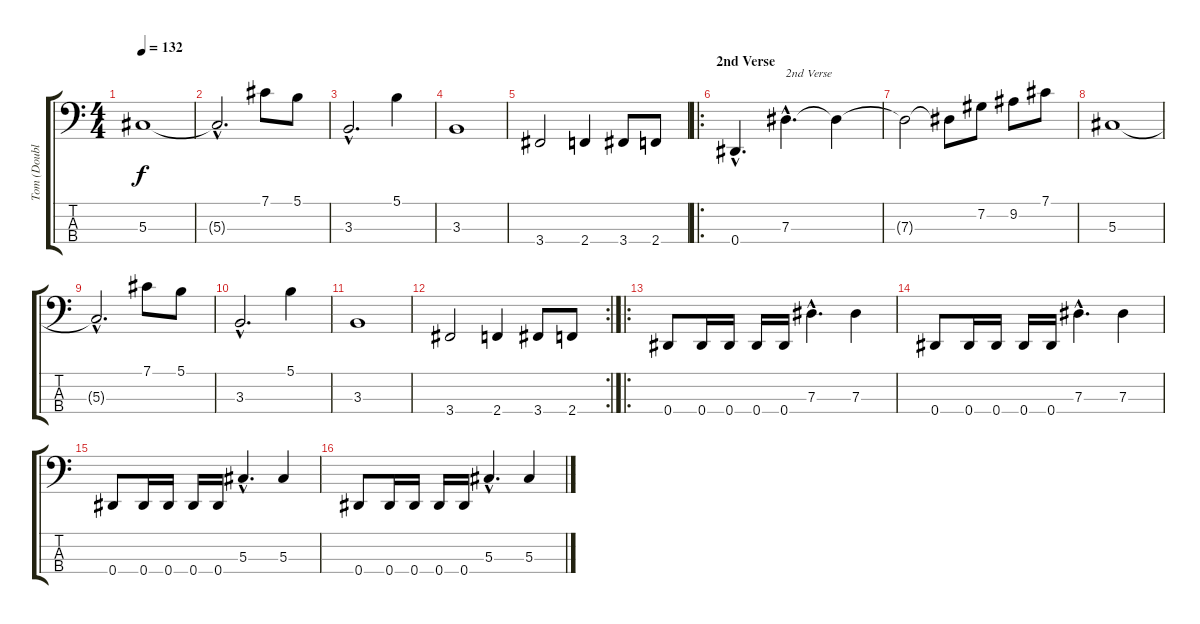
\track ("Tom (Double)" "Tom (Doubl") {instrument slapbass2}
\staff {score tabs}
\tuning (Gb2 Db2 Ab1 Eb1) {hide}
\ts (4 4)
\tempo 132
\clef f4
\ks c
5.3.1{dy f} |
5.3{hac t}.2{d} 7.1.8 5.1.8 |
3.3{hac}.2{d} 5.1.4 |
3.3.1 |
3.4.2 2.4.4 3.4.8 2.4.8 |
\ro
\section ("" "2nd Verse")
0.4{hac}.4{d} 7.3{hac}.4{d txt "2nd Verse"} 7.3{t}.4 |
7.3{t}.2 7.3{t}.8 7.2.8 9.2.8 7.1.8 |
5.3.1 |
5.3{hac t}.2{d} 7.1.8 5.1.8 |
3.3{hac}.2{d} 5.1.4 |
3.3.1 |
\rc 2
3.4.2 2.4.4 3.4.8 2.4.8 |
\ro
0.4.8 0.4.16 0.4.16 0.4.16 0.4.16 7.3{hac}.4{d} 7.3.4 |
0.4.8 0.4.16 0.4.16 0.4.16 0.4.16 7.3{hac}.4{d} 7.3.4 |
0.4.8 0.4.16 0.4.16 0.4.16 0.4.16 5.3{hac}.4{d} 5.3.4 |
0.4.8 0.4.16 0.4.16 0.4.16 0.4.16 5.3{hac}.4{d} 5.3.4
